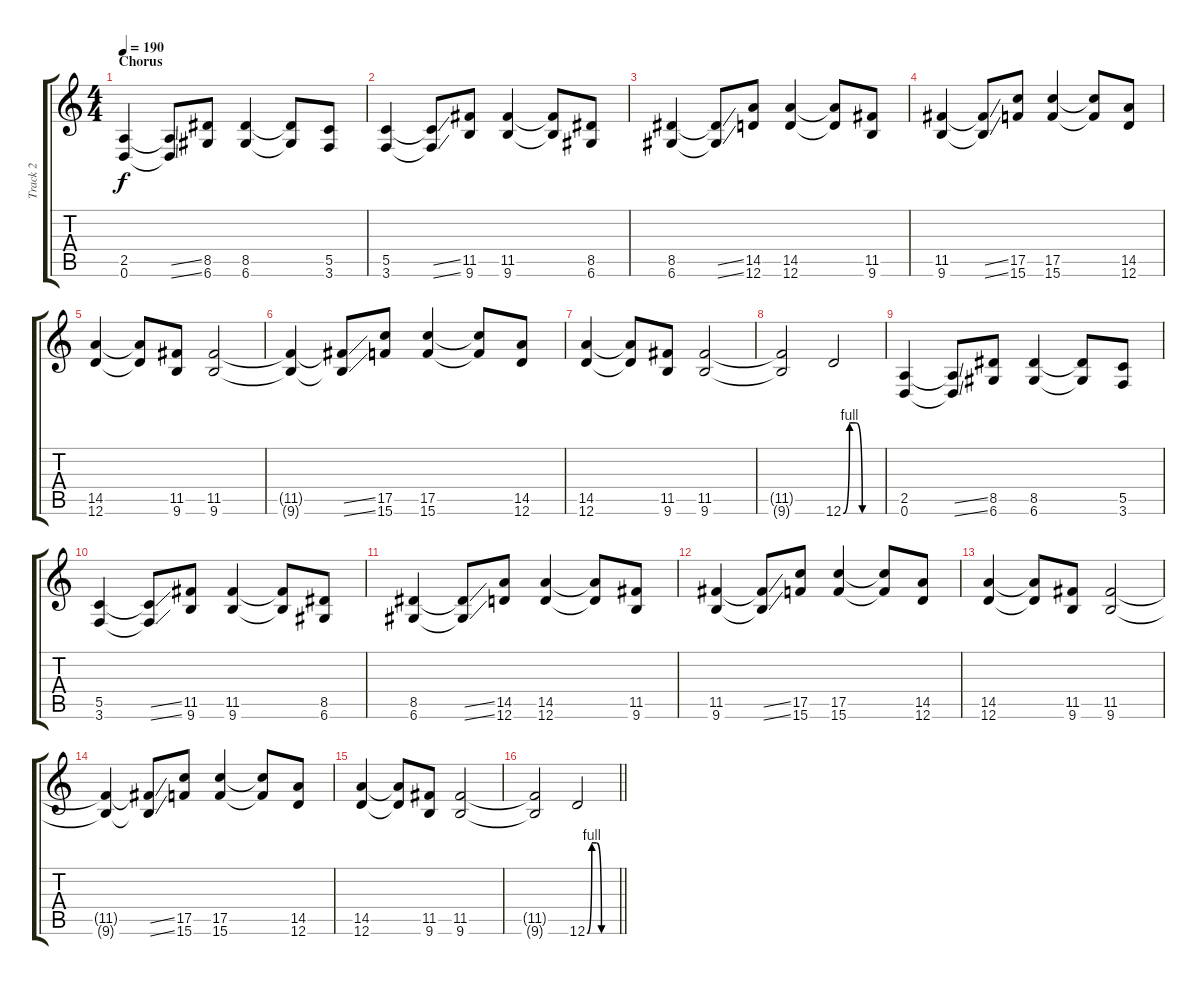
\track ("Track 2" "Track 2") {instrument distortionguitar}
\staff {score tabs}
\tuning (D4 A3 F3 C3 G2 D2) {hide}
\ts (4 4)
\section ("" "Chorus")
\tempo 190
\clef g2
\ks c
(2.5 0.6).4{dy f} (2.5{ss t} 0.6{ss t}).8 (8.5 6.6).8 (8.5 6.6).4 (8.5{t} 6.6{t}).8 (5.5 3.6).8 |
(5.5 3.6).4 (5.5{ss t} 3.6{ss t}).8 (11.5 9.6).8 (11.5 9.6).4 (11.5{t} 9.6{t}).8 (8.5 6.6).8 |
(8.5 6.6).4 (8.5{ss t} 6.6{ss t}).8 (14.5 12.6).8 (14.5 12.6).4 (14.5{t} 12.6{t}).8 (11.5 9.6).8 |
(11.5 9.6).4 (11.5{ss t} 9.6{ss t}).8 (17.5 15.6).8 (17.5 15.6).4 (17.5{t} 15.6{t}).8 (14.5 12.6).8 |
(14.5 12.6).4 (14.5{t} 12.6{t}).8 (11.5 9.6).8 (11.5 9.6).2 |
(11.5{t} 9.6{t}).4 (11.5{ss t} 9.6{ss t}).8 (17.5 15.6).8 (17.5 15.6).4 (17.5{t} 15.6{t}).8 (14.5 12.6).8 |
(14.5 12.6).4 (14.5{t} 12.6{t}).8 (11.5 9.6).8 (11.5 9.6).2 |
(11.5{t} 9.6{t}).2 12.6{be (custom 0 0 10 4 20 4 30 0 60 0)}.2 |
(2.5 0.6).4 (2.5{ss t} 0.6{ss t}).8 (8.5 6.6).8 (8.5 6.6).4 (8.5{t} 6.6{t}).8 (5.5 3.6).8 |
(5.5 3.6).4 (5.5{ss t} 3.6{ss t}).8 (11.5 9.6).8 (11.5 9.6).4 (11.5{t} 9.6{t}).8 (8.5 6.6).8 |
(8.5 6.6).4 (8.5{ss t} 6.6{ss t}).8 (14.5 12.6).8 (14.5 12.6).4 (14.5{t} 12.6{t}).8 (11.5 9.6).8 |
(11.5 9.6).4 (11.5{ss t} 9.6{ss t}).8 (17.5 15.6).8 (17.5 15.6).4 (17.5{t} 15.6{t}).8 (14.5 12.6).8 |
(14.5 12.6).4 (14.5{t} 12.6{t}).8 (11.5 9.6).8 (11.5 9.6).2 |
(11.5{t} 9.6{t}).4 (11.5{ss t} 9.6{ss t}).8 (17.5 15.6).8 (17.5 15.6).4 (17.5{t} 15.6{t}).8 (14.5 12.6).8 |
(14.5 12.6).4 (14.5{t} 12.6{t}).8 (11.5 9.6).8 (11.5 9.6).2 |
\barLineRight lightlight
(11.5{t} 9.6{t}).2 12.6{be (custom 0 0 10 4 20 4 30 0 60 0)}.2
